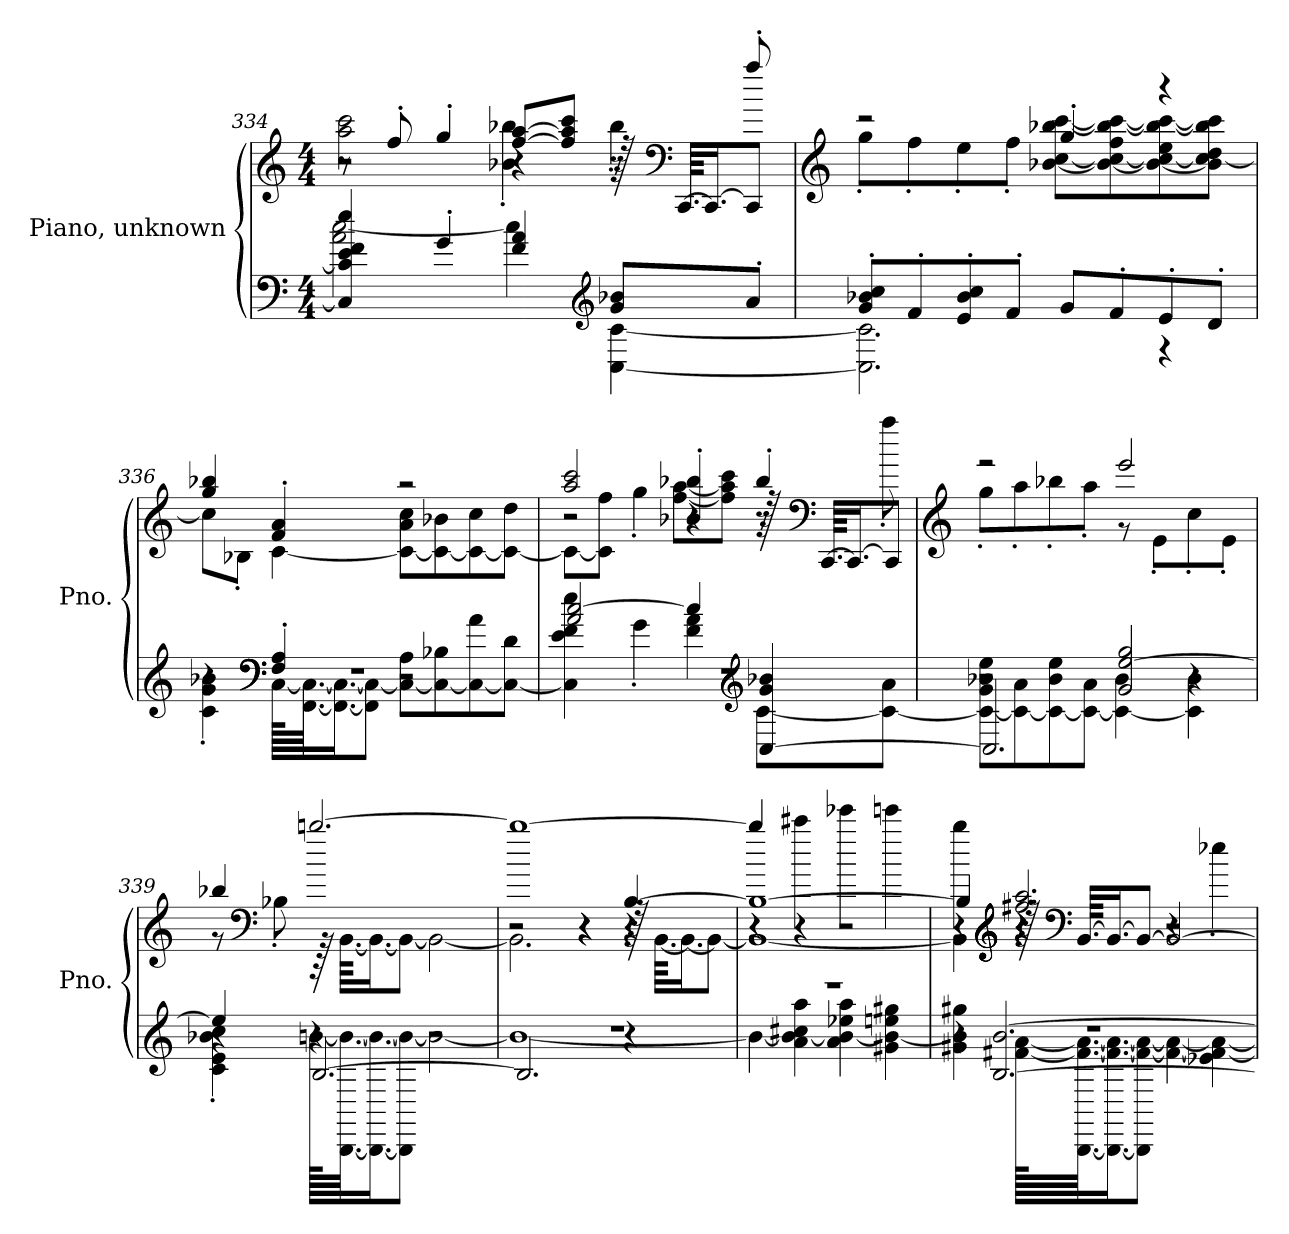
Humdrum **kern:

**kern	**kern
*part1	*part1
*staff2	*staff1
*I"Piano, unknown	*
*I'Pno.	*
*clefF4	*clefG2
*k[]	*k[]
*M4/4	*M4/4
=334	=334
*^	*^
*	*	*	*^
4C/] 4c/] 4e/ 4f/ 4ee/	2a\ [2cc\	8r	2aa\ 2ccc\	2r
.	.	8ff'/	.	.
4g'/	.	4gg'/	.	.
4f/ 4a/	4cc\]	[8ff/ [8aa/L	4b-X\' 4bb-X\'	4r
.	.	8ff/] 8aa/] 8ccc/J	.	.
*clefG2	*	*	*	*
8g/ 8b-X/L	[4C\ [4c\	8r	4bb-'\	128r
*	*	*clefF4	*	*
.	.	.	.	[64.CC/KKLL
.	.	.	.	16.CC/J_
8a'/J	.	8aa'/	.	8CC/J]
*	*	*v	*v	*v
!!LO:LB:g=z
=335	=335	=335
*	*	*clefG2
*	*	*^
8g/' 8b-X/' 8cc/'L	2.C\] 2.c\]	2r	8gg'\L
8f'/	.	.	8ff'\
8e/' 8b-/' 8cc/'	.	.	8ee'\
8f'/J	.	.	8ff'\J
8g/L	.	4gg'/	[8b-X\ [8cc\ [8bb-X\ [8ccc\L
8f'/	.	.	8b-\_ 8cc\_ 8ff\ 8bb-\_ 8ccc\_
8e'/	4r	4r	8b-\_ 8cc\_ 8ee\ 8bb-\_ 8ccc\_
8d'/J	.	.	8b-\] 8cc\_ 8dd\ 8bb-\] 8ccc\]J
=336	=336	=336	=336
*	*^	*	*
1r	4c\' 4g\' 4b-X\'	4r	4gg/ 4bb-X/	8cc\L]
.	.	.	.	8B-X'\J
*clefF4	*	*	*	*
.	[128C\KLLLL	4F/' 4A/'	4f/' 4a/'	[4c\
.	[64.FF\ 64.C\_JJ	.	.	.
.	16.FF\_ 16.C\_J	.	.	.
.	8FF\] 8C\_J	.	.	.
.	8C\_ 8A\L	2r	2r	8c\_ 8a\ 8cc\L
.	8C\_ 8B-X\	.	.	8c\_ 8b-X\
.	8C\_ 8a\	.	.	8c\_ 8cc\
.	8C\_ 8d\J	.	.	8c\_ 8dd\J
!!LO:LB:g=z
=337	=337	=337	=337	=337
*	*	*	*	*^
1r	4C\] 4e\ 4f\ 4ee\	2a/ [2cc/	2aa/ 2ccc/	8c\L_	2r
.	.	.	.	8c\] 8ff\J	.
.	4g'\	.	.	4gg'\	.
.	4f\ 4a\	4cc/]	4b-X/' 4bb-X/'	[8ff\ [8aa\L	4r
.	.	.	.	8ff\] 8aa\] 8ccc\J	.
*clefG2	*	*	*	*	*
.	[8c\L	[4C/ 4g/ 4b-X/	4bb-'/	8r	128r
*	*	*	*clefF4	*	*
.	.	.	.	.	[64.CC/KKLL
.	.	.	.	.	16.CC/J_
.	8c\_ 8a\J	.	.	8aa'\	8CC/J]
*	*	*	*v	*v	*v
=338	=338	=338	=338
*	*	*	*clefG2
*	*	*	*^
2r	8c\_ 8g\ 8b-X\ 8ee\L	2.C/]	2r	8gg'\L
.	8c\_ 8a\	.	.	8aa'\
.	8c\_ 8b-\ 8ee\	.	.	8bb-X'\
.	8c\_ 8a\J	.	.	8aa'\J
2g/ [2ee/ 2gg/	4c\_ 4b-\	.	2eee/	8r
.	.	.	.	8e'\L
.	4c\] 4b-\	4r	.	8cc'\
.	.	.	.	8e'\J
!!LO:LB:g=z	!!
=339	=339	=339	=339	=339
4ee/]	4c\' 4e\' 4b-X\' 4cc\'	4r	4bb-X/	8r
*	*	*	*clefF4	*
.	.	.	.	8B-X'\
4r	[128bn\KLLLL	[2.B/	[2.bbn/	128r
.	[64.BBB\ 64.b\_JJ	.	.	[64.BB\KKLL
.	16.BBB\_ 16.b\_J	.	.	16.BB\J_
.	8BBB\] 8b\_J	.	.	8BB\J_
2r	2b\_	.	.	2BB\_
=340	=340	=340	=340	=340
*	*	*	*^	*^
1r	1b_	2.B/]	1bb_	2.BB\]	2r	2r
.	.	.	.	.	4r	4r
.	.	4r	.	4r	[4B/	128r
.	.	.	.	.	.	[64.BB\KKLL
.	.	.	.	.	.	16.BB\J_
.	.	.	.	.	.	8BB\J_
*	*v	*v	*	*	*	*
=341	=341	=341	=341	=341	=341
1r	4b\_	4bb/]	4r	1B_	1BB_
.	4a\ 4b\_ 4cc#X\ 4aa\	4r	4ccc#X\	.	.
.	4a\ 4b\_ 4ee-X\ 4aa\	2r	4eee-X\	.	.
.	4g#X\ 4b\_ 4een\ 4gg#X\	.	4eeen\	.	.
!!LO:LB:g=z	!!	!!	!!
=342	=342	=342	=342	=342	=342
*	*^	*	*	*	*
1r	4g#X\ 4b\] 4gg#X\	4r	4r	4bb\	4B/]	4BB\]
*	*	*	*clefG2	*	*	*
.	[128f#X\ [128a\KLLLL	[2.B/ [2.b/	2.ff#X/ 2.aa/	4r	128r	4r
*	*	*	*clefF4	*	*	*
.	[64.BBB\ 64.f#\_ 64.a\_JJ	.	.	.	[64.BB/KKLL	.
.	16.BBB\_ 16.f#\_ 16.a\_J	.	.	.	16.BB/J_	.
.	8BBB\] 8f#\_ 8a\_J	.	.	.	8BB/J_	.
.	4f#\_ 4a\_	.	.	4r	2BB/_	2r
.	4e-X\ 4f#\_ 4a\_	.	.	4ee-X'\	.	.
*v	*v	*v	*	*	*	*
*	*v	*v	*v	*v
=	=
*-	*-
